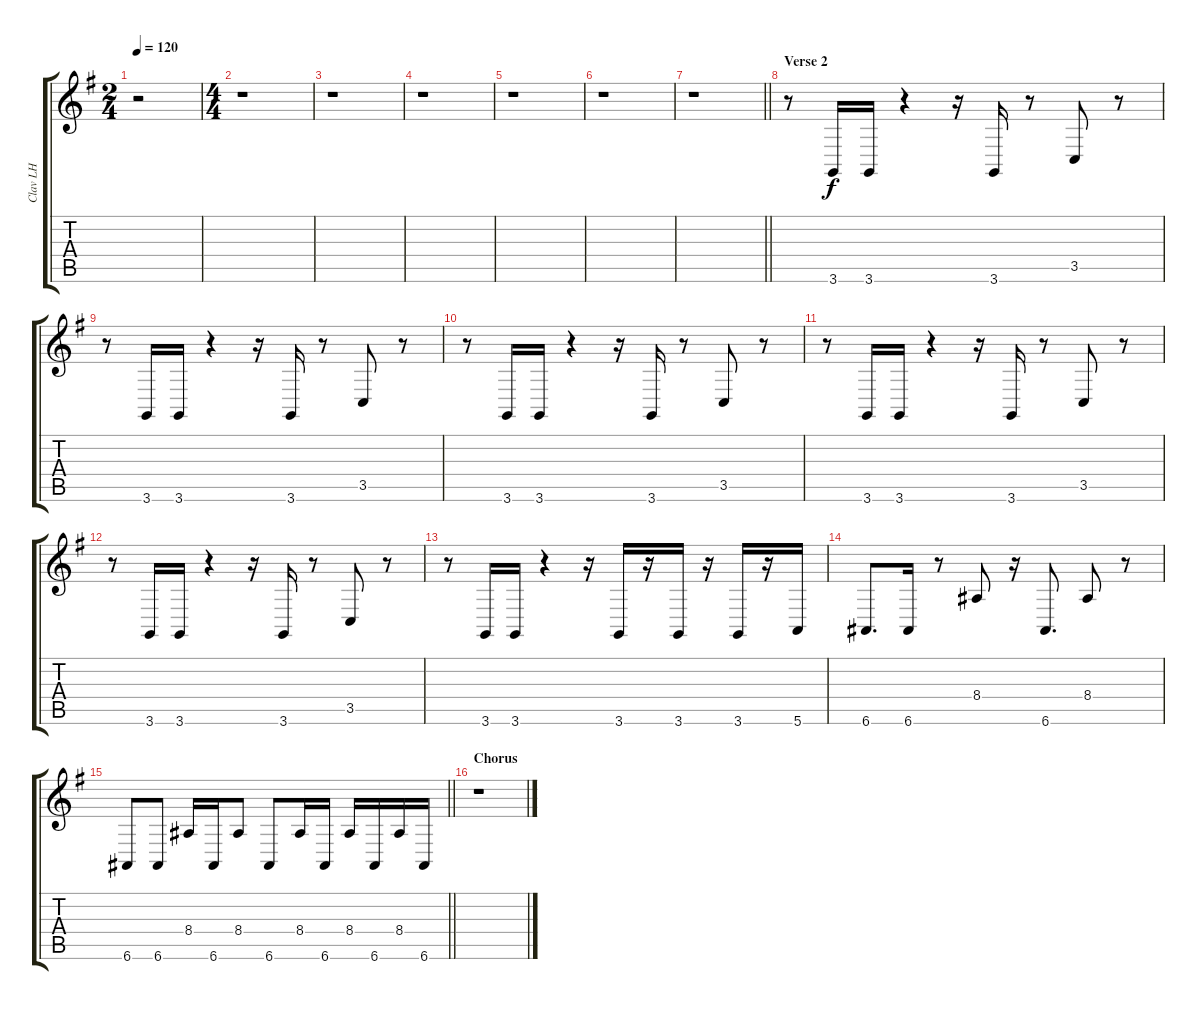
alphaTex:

\track ("Clav LH" "Clav LH") {instrument clavinet}
\staff {score tabs}
\tuning (E4 B3 G3 D3 A2 E2) {hide}
\ts (2 4)
\tempo 120
\clef g2
\ks g
r.2{dy ff} |
\ts (4 4)
r.1 |
r.1 |
r.1 |
r.1 |
r.1 |
\barLineRight lightlight
r.1 |
\section ("" "Verse 2")
r.8 3.6.16{dy f} 3.6.16 r.4 r.16 3.6.16 r.8 3.5.8 r.8 |
r.8 3.6.16 3.6.16 r.4 r.16 3.6.16 r.8 3.5.8 r.8 |
r.8 3.6.16 3.6.16 r.4 r.16 3.6.16 r.8 3.5.8 r.8 |
r.8 3.6.16 3.6.16 r.4 r.16 3.6.16 r.8 3.5.8 r.8 |
r.8 3.6.16 3.6.16 r.4 r.16 3.6.16 r.8 3.5.8 r.8 |
r.8 3.6.16 3.6.16 r.4 r.16 3.6.16 r.16 3.6.16 r.16 3.6.16 r.16 5.6.16 |
6.6.8{d} 6.6.16 r.8 8.4.8 r.16 6.6.8{d} 8.4.8 r.8 |
\barLineRight lightlight
6.6.8 6.6.8 8.4.16 6.6.16 8.4.8 6.6.8 8.4.16 6.6.16 8.4.16 6.6.16 8.4.16 6.6.16 |
\section ("" "Chorus")
r.1
